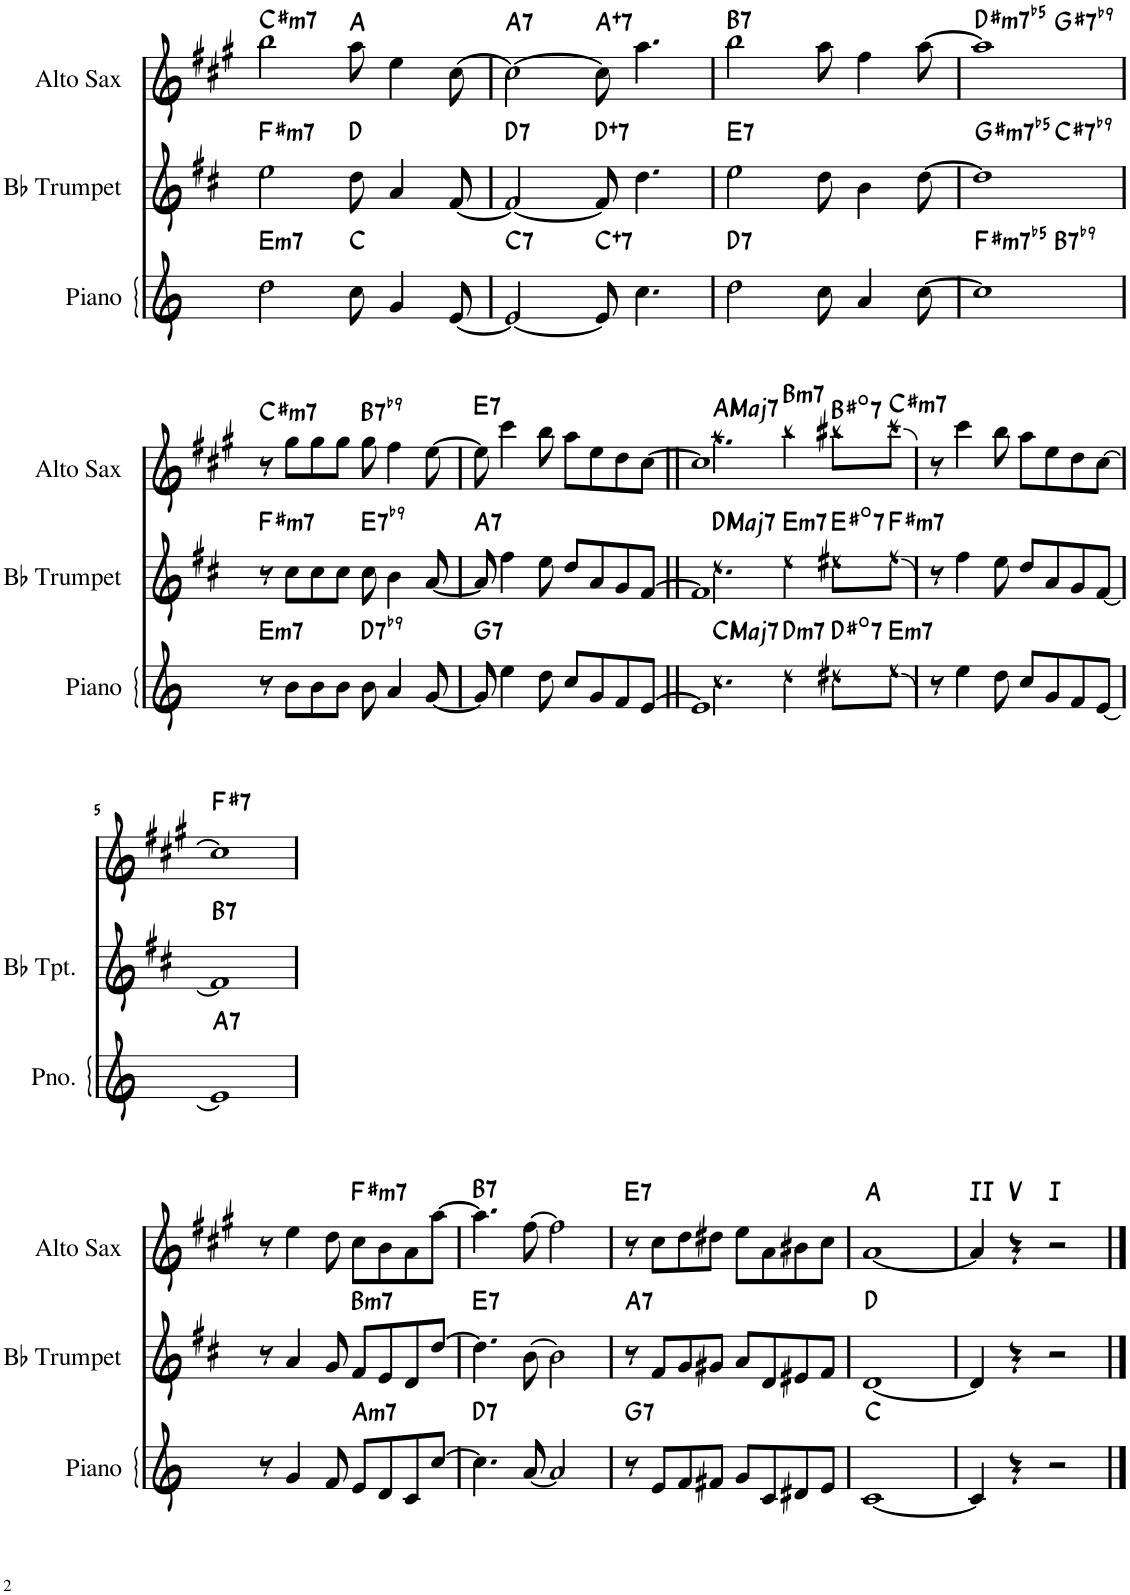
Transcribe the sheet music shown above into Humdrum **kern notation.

**kern	**harte	**kern	**harte	**kern	**harte
*part3	*part3	*part2	*part2	*part1	*part1
*staff3	*	*staff2	*	*staff1	*
*I"Piano	*	*I"Bb Trumpet	*	*I"Alto Sax	*
*I'Pno.	*	*I'Bb Tpt.	*	*I'Sax	*
!!LO:PB:g=z
*clefG2	*	*clefG2	*	*clefG2	*
*	*	*Trd1c2	*	*Trd5c9	*
*k[]	*	*k[f#c#]	*	*k[f#c#g#]	*
*M4/4	*	*M4/4	*	*M4/4	*
=1	=1	=1	=1	=1	=1
!	!LO:H:kt=m7	!	!LO:H:kt=m7	!	!LO:H:kt=m7
2dd\	E:min7	2ee\	F#:min7	2bb\	C#:min7
8cc\	C:maj	8dd\	D:maj	8aa\	A:maj
4g/	.	4a/	.	4ee\	.
[8e/	.	[8f#/	.	[8cc#\	.
=2	=2	=2	=2	=2	=2
!	!LO:H:kt=7	!	!LO:H:kt=7	!	!LO:H:kt=7
2e/_	C:7	2f#/_	D:7	2cc#\_	A:7
!	!LO:H:kt=7	!	!LO:H:kt=7	!	!LO:H:kt=7
8e/]	C:aug(b7)	8f#/]	D:aug(b7)	8cc#\]	A:aug(b7)
4.cc\	.	4.dd\	.	4.aa\	.
=3	=3	=3	=3	=3	=3
!	!LO:H:kt=7	!	!LO:H:kt=7	!	!LO:H:kt=7
2dd\	D:7	2ee\	E:7	2bb\	B:7
8cc\	.	8dd\	.	8aa\	.
4a/	.	4b\	.	4ff#\	.
[8cc\	.	[8dd\	.	[8aa\	.
=4	=4	=4	=4	=4	=4
!	!LO:H:kt=m7b5	!	!LO:H:kt=m7b5	!	!LO:H:kt=m7b5
1cc]	F#:hdim7	1dd]	G#:hdim7	1aa]	D#:hdim7
!!LO:LB:g=z
=1	=1	=1	=1	=1	=1
!	!LO:H:kt=m7	!	!LO:H:kt=m7	!	!LO:H:kt=m7
8r	E:min7	8r	F#:min7	8r	C#:min7
8b\L	.	8cc#\L	.	8gg#\L	.
8b\	.	8cc#\	.	8gg#\	.
8b\J	.	8cc#\J	.	8gg#\J	.
!	!LO:H:kt=7	!	!LO:H:kt=7	!	!LO:H:kt=7
8b\	D:7(b9)	8cc#\	E:7(b9)	8gg#\	B:7(b9)
4a/	.	4b\	.	4ff#\	.
[8g/	.	[8a/	.	[8ee\	.
=2	=2	=2	=2	=2	=2
!	!LO:H:kt=7	!	!LO:H:kt=7	!	!LO:H:kt=7
8g/]	G:7	8a/]	A:7	8ee\]	E:7
4ee\	.	4ff#\	.	4ccc#\	.
8dd\	.	8ee\	.	8bb\	.
8cc/L	.	8dd/L	.	8aa\L	.
8g/	.	8a/	.	8ee\	.
8f/	.	8g/	.	8dd\	.
[8e/J	.	[8f#/J	.	[8cc#\J	.
=3||	=3||	=3||	=3||	=3||	=3||
*^	*	*^	*	*^	*
1e]	8ryy	.	1f#]	8ryy	.	1cc#]	8ryy	.
!	!	!LO:H:kt=Maj7	!	!	!LO:H:kt=Maj7	!	!	!LO:H:kt=Maj7
.	4.cc\	C:maj7	.	4.dd\	D:maj7	.	4.aa\	A:maj7
!	!	!LO:H:kt=m7	!	!	!LO:H:kt=m7	!	!	!LO:H:kt=m7
.	4dd\	D:min7	.	4ee\	E:min7	.	4bb\	B:min7
!	!	!LO:H:kt=7	!	!	!LO:H:kt=7	!	!	!LO:H:kt=7
.	8dd#X\L	D#:dim7	.	8ee#X\L	E#:dim7	.	8bb#X\L	B#:dim7
!	!	!LO:H:kt=m7	!	!	!LO:H:kt=m7	!	!	!LO:H:kt=m7
.	8ee\J	E:min7	.	8ff#\J	F#:min7	.	8ccc#\J	C#:min7
*v	*v	*	*	*	*	*v	*v	*
*	*	*v	*v	*	*	*
=4	=4	=4	=4	=4	=4
8r	.	8r	.	8r	.
4ee\	.	4ff#\	.	4ccc#\	.
8dd\	.	8ee\	.	8bb\	.
8cc/L	.	8dd/L	.	8aa\L	.
8g/	.	8a/	.	8ee\	.
8f/	.	8g/	.	8dd\	.
[8e/J	.	[8f#/J	.	[8cc#\J	.
!!LO:LB:g=z
=5	=5	=5	=5	=5	=5
!	!LO:H:kt=7	!	!LO:H:kt=7	!	!LO:H:kt=7
1e]	A:7	1f#]	B:7	1cc#]	F#:7
!!LO:LB:g=z
=1	=1	=1	=1	=1	=1
8r	.	8r	.	8r	.
4g/	.	4a/	.	4ee\	.
8f/	.	8g/	.	8dd\	.
!	!LO:H:kt=m7	!	!LO:H:kt=m7	!	!LO:H:kt=m7
8e/L	A:min7	8f#/L	B:min7	8cc#\L	F#:min7
8d/	.	8e/	.	8b\	.
8c/	.	8d/	.	8a\	.
[8cc/J	.	[8dd/J	.	[8aa\J	.
=2	=2	=2	=2	=2	=2
!	!LO:H:kt=7	!	!LO:H:kt=7	!	!LO:H:kt=7
4.cc\]	D:7	4.dd\]	E:7	4.aa\]	B:7
[8a/	.	[8b\	.	[8ff#\	.
2a/]	.	2b\]	.	2ff#\]	.
=3	=3	=3	=3	=3	=3
!	!LO:H:kt=7	!	!LO:H:kt=7	!	!LO:H:kt=7
8r	G:7	8r	A:7	8r	E:7
8e/L	.	8f#/L	.	8cc#\L	.
8f/	.	8g/	.	8dd\	.
8f#X/J	.	8g#X/J	.	8dd#X\J	.
8g/L	.	8a/L	.	8ee\L	.
8c/	.	8d/	.	8a\	.
8d#X/	.	8e#X/	.	8b#X\	.
8e/J	.	8f#/J	.	8cc#\J	.
=4	=4	=4	=4	=4	=4
[1c	C:maj	[1d	D:maj	[1a	A:maj
=5	=5	=5	=5	=5	=5
!	!	!	!	!	!LO:H:kt=II
4c/]	.	4d/]	.	4a/]	N
!	!	!	!	!	!LO:H:kt=V
4r	.	4r	.	4r	N
!	!	!	!	!	!LO:H:kt=I
2r	.	2r	.	2r	N
==	==	==	==	==	==
*-	*-	*-	*-	*-	*-
